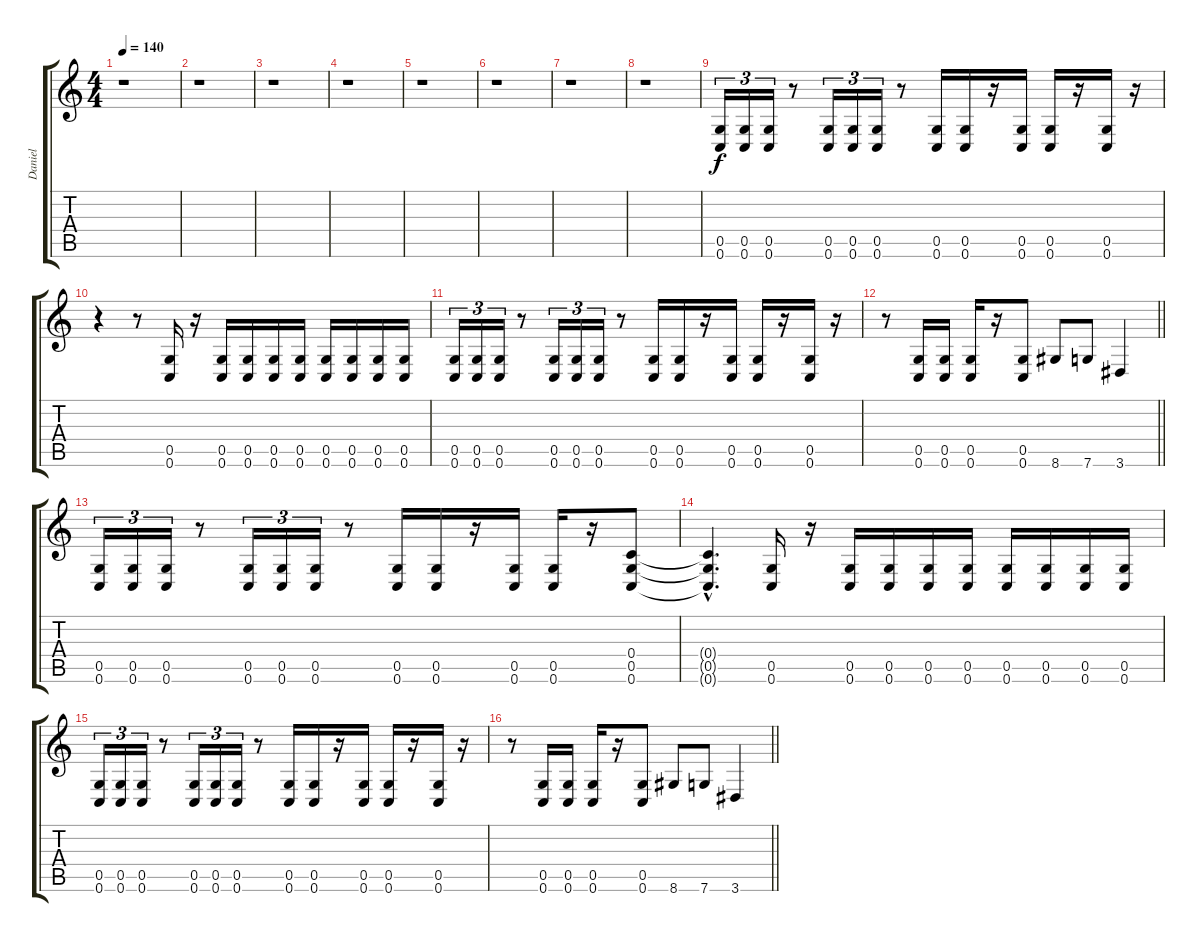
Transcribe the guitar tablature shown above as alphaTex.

\track ("Daniel" "Daniel") {instrument distortionguitar}
\staff {score tabs}
\tuning (D4 A3 F3 C3 G2 C2) {hide}
\ts (4 4)
\tempo 140
\clef g2
\ks c
r.1{dy f} |
r.1 |
r.1 |
r.1 |
r.1 |
r.1 |
r.1 |
r.1 |
(0.5 0.6).16{tu (3 2)} (0.5 0.6).16{tu (3 2)} (0.5 0.6).16{tu (3 2)} r.8 (0.5 0.6).16{tu (3 2)} (0.5 0.6).16{tu (3 2)} (0.5 0.6).16{tu (3 2)} r.8 (0.5 0.6).16 (0.5 0.6).16 r.16 (0.5 0.6).16 (0.5 0.6).16 r.16 (0.5 0.6).16 r.16 |
r.4 r.8 (0.5 0.6).16 r.16 (0.5 0.6).16 (0.5 0.6).16 (0.5 0.6).16 (0.5 0.6).16 (0.5 0.6).16 (0.5 0.6).16 (0.5 0.6).16 (0.5 0.6).16 |
(0.5 0.6).16{tu (3 2)} (0.5 0.6).16{tu (3 2)} (0.5 0.6).16{tu (3 2)} r.8 (0.5 0.6).16{tu (3 2)} (0.5 0.6).16{tu (3 2)} (0.5 0.6).16{tu (3 2)} r.8 (0.5 0.6).16 (0.5 0.6).16 r.16 (0.5 0.6).16 (0.5 0.6).16 r.16 (0.5 0.6).16 r.16 |
\barLineRight lightlight
r.8 (0.5 0.6).16 (0.5 0.6).16 (0.5 0.6).16 r.16 (0.5 0.6).8 8.6.8 7.6.8 3.6.4 |
(0.5 0.6).16{tu (3 2)} (0.5 0.6).16{tu (3 2)} (0.5 0.6).16{tu (3 2)} r.8 (0.5 0.6).16{tu (3 2)} (0.5 0.6).16{tu (3 2)} (0.5 0.6).16{tu (3 2)} r.8 (0.5 0.6).16 (0.5 0.6).16 r.16 (0.5 0.6).16 (0.5 0.6).16 r.16 (0.4 0.5 0.6).8 |
(0.4{hac t} 0.5{hac t} 0.6{hac t}).4{d} (0.5 0.6).16 r.16 (0.5 0.6).16 (0.5 0.6).16 (0.5 0.6).16 (0.5 0.6).16 (0.5 0.6).16 (0.5 0.6).16 (0.5 0.6).16 (0.5 0.6).16 |
(0.5 0.6).16{tu (3 2)} (0.5 0.6).16{tu (3 2)} (0.5 0.6).16{tu (3 2)} r.8 (0.5 0.6).16{tu (3 2)} (0.5 0.6).16{tu (3 2)} (0.5 0.6).16{tu (3 2)} r.8 (0.5 0.6).16 (0.5 0.6).16 r.16 (0.5 0.6).16 (0.5 0.6).16 r.16 (0.5 0.6).16 r.16 |
\barLineRight lightlight
r.8 (0.5 0.6).16 (0.5 0.6).16 (0.5 0.6).16 r.16 (0.5 0.6).8 8.6.8 7.6.8 3.6.4
